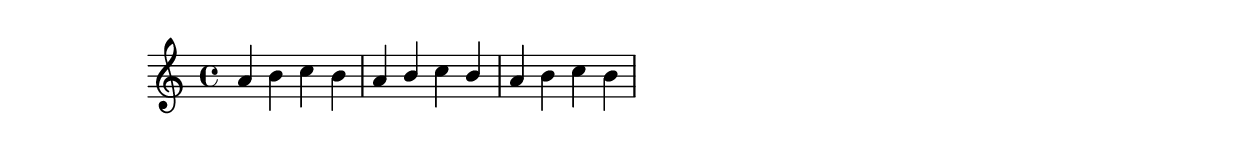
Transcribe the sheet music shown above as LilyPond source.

%% Do not edit this file; it is auto-generated from LSR http://lsr.dsi.unimi.it
%% This file is in the public domain.
\version "2.13.1"

\header {
  lsrtags = "editorial-annotations"

%% Translation of GIT committish: 55ea64f469d9c1703222654c9e5bc8490b04a67a
  texidoces = "
La dirección predeterminada de las plicas sobre la tercera línea
del pentagrama está determinada por la propiedad
@code{neutral-direction} del objeto @code{Stem}.

"
  doctitlees = "Dirección predeterminada de las plicas sobre la tercera línea del pentagrama"

%% Translation of GIT committish: 0364058d18eb91836302a567c18289209d6e9706
  texidocde = "
Die Richtung von Hälsen auf der mittleren Linie kann mit der @code{Stem}-Eigenschaft
@code{neutral-direction} gesetzt werden.

"
  doctitlede = "Standardrichtung für Hälse auf der Mittellinie"

  texidoc = "
The default direction of stems on the center line of the staff is set
by the @code{Stem} property @code{neutral-direction}.

"
  doctitle = "Default direction of stems on the center line of the staff"
} % begin verbatim

\relative c'' {
  a4 b c b
  \override Stem #'neutral-direction = #up
  a4 b c b
  \override Stem #'neutral-direction = #down
  a4 b c b
}

